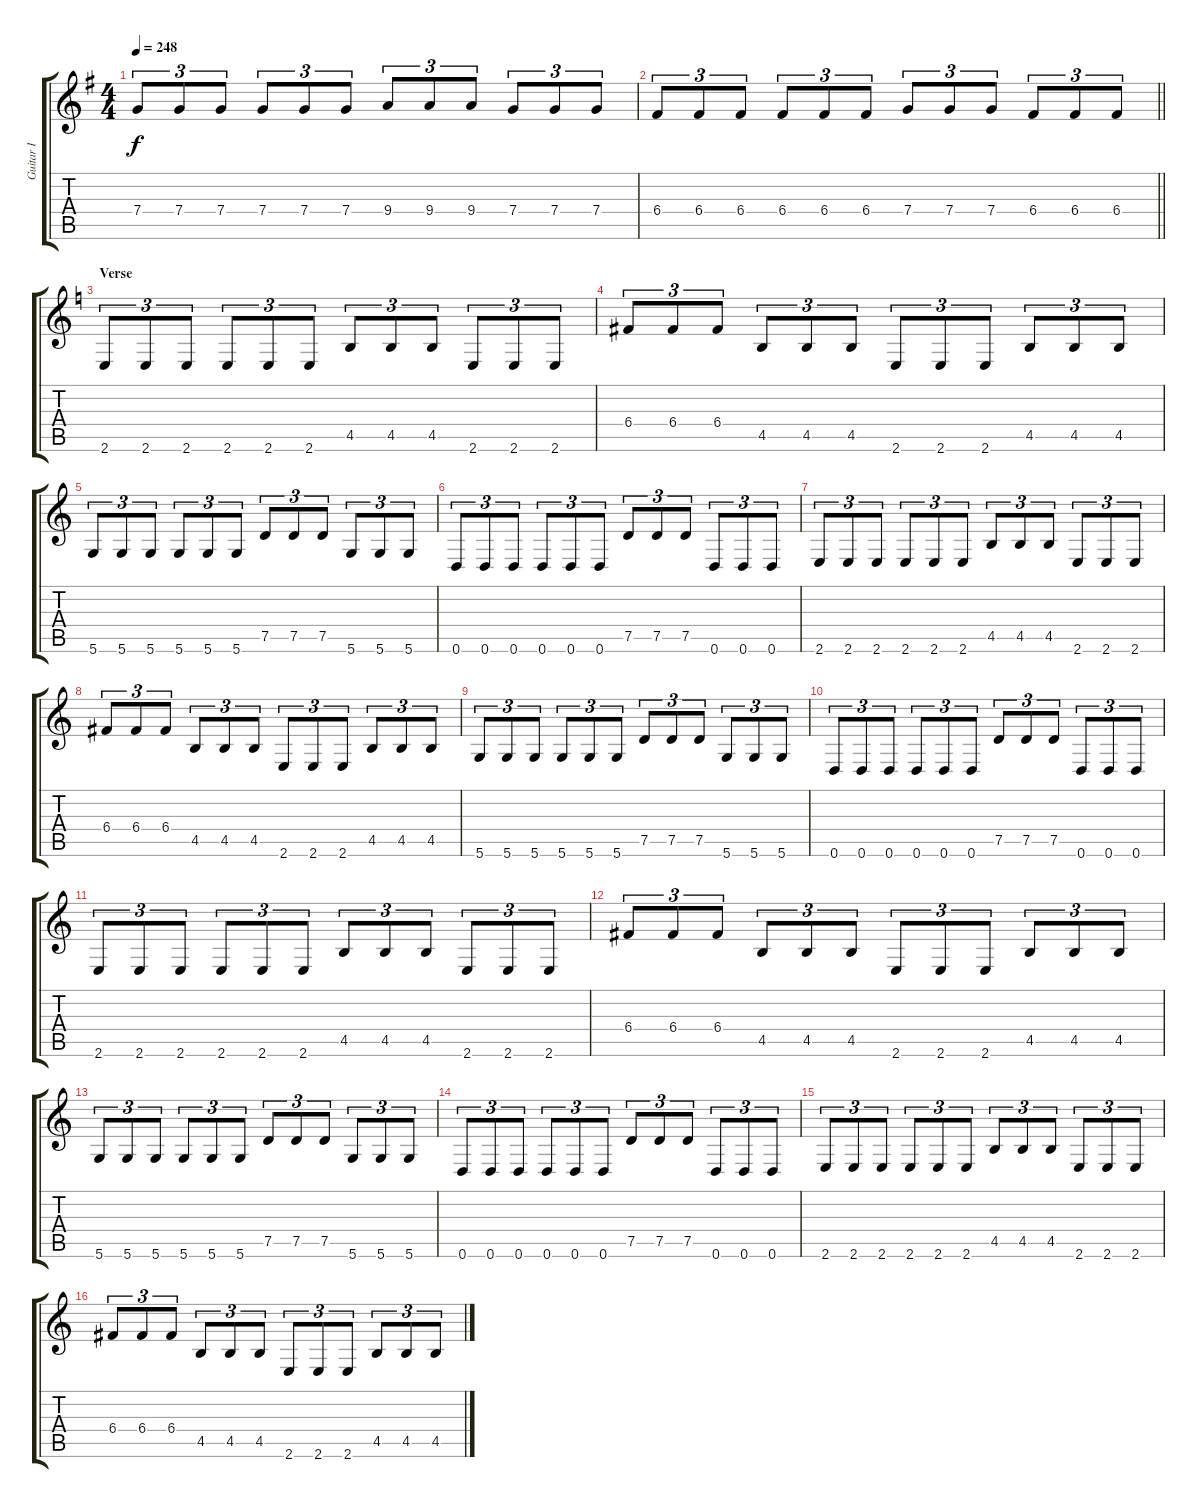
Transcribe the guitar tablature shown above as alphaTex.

\track ("Guitar I" "Guitar I") {instrument overdrivenguitar}
\staff {score tabs}
\tuning (D4 A3 F3 C3 G2 D2) {hide}
\ts (4 4)
\tempo 248
\clef g2
\ks g
7.4.8{tu (3 2) dy f} 7.4.8{tu (3 2)} 7.4.8{tu (3 2)} 7.4.8{tu (3 2)} 7.4.8{tu (3 2)} 7.4.8{tu (3 2)} 9.4.8{tu (3 2)} 9.4.8{tu (3 2)} 9.4.8{tu (3 2)} 7.4.8{tu (3 2)} 7.4.8{tu (3 2)} 7.4.8{tu (3 2)} |
\barLineRight lightlight
6.4.8{tu (3 2)} 6.4.8{tu (3 2)} 6.4.8{tu (3 2)} 6.4.8{tu (3 2)} 6.4.8{tu (3 2)} 6.4.8{tu (3 2)} 7.4.8{tu (3 2)} 7.4.8{tu (3 2)} 7.4.8{tu (3 2)} 6.4.8{tu (3 2)} 6.4.8{tu (3 2)} 6.4.8{tu (3 2)} |
\section ("" "Verse")
\ks c
2.6.8{tu (3 2)} 2.6.8{tu (3 2)} 2.6.8{tu (3 2)} 2.6.8{tu (3 2)} 2.6.8{tu (3 2)} 2.6.8{tu (3 2)} 4.5.8{tu (3 2)} 4.5.8{tu (3 2)} 4.5.8{tu (3 2)} 2.6.8{tu (3 2)} 2.6.8{tu (3 2)} 2.6.8{tu (3 2)} |
6.4.8{tu (3 2)} 6.4.8{tu (3 2)} 6.4.8{tu (3 2)} 4.5.8{tu (3 2)} 4.5.8{tu (3 2)} 4.5.8{tu (3 2)} 2.6.8{tu (3 2)} 2.6.8{tu (3 2)} 2.6.8{tu (3 2)} 4.5.8{tu (3 2)} 4.5.8{tu (3 2)} 4.5.8{tu (3 2)} |
5.6.8{tu (3 2)} 5.6.8{tu (3 2)} 5.6.8{tu (3 2)} 5.6.8{tu (3 2)} 5.6.8{tu (3 2)} 5.6.8{tu (3 2)} 7.5.8{tu (3 2)} 7.5.8{tu (3 2)} 7.5.8{tu (3 2)} 5.6.8{tu (3 2)} 5.6.8{tu (3 2)} 5.6.8{tu (3 2)} |
0.6.8{tu (3 2)} 0.6.8{tu (3 2)} 0.6.8{tu (3 2)} 0.6.8{tu (3 2)} 0.6.8{tu (3 2)} 0.6.8{tu (3 2)} 7.5.8{tu (3 2)} 7.5.8{tu (3 2)} 7.5.8{tu (3 2)} 0.6.8{tu (3 2)} 0.6.8{tu (3 2)} 0.6.8{tu (3 2)} |
2.6.8{tu (3 2)} 2.6.8{tu (3 2)} 2.6.8{tu (3 2)} 2.6.8{tu (3 2)} 2.6.8{tu (3 2)} 2.6.8{tu (3 2)} 4.5.8{tu (3 2)} 4.5.8{tu (3 2)} 4.5.8{tu (3 2)} 2.6.8{tu (3 2)} 2.6.8{tu (3 2)} 2.6.8{tu (3 2)} |
6.4.8{tu (3 2)} 6.4.8{tu (3 2)} 6.4.8{tu (3 2)} 4.5.8{tu (3 2)} 4.5.8{tu (3 2)} 4.5.8{tu (3 2)} 2.6.8{tu (3 2)} 2.6.8{tu (3 2)} 2.6.8{tu (3 2)} 4.5.8{tu (3 2)} 4.5.8{tu (3 2)} 4.5.8{tu (3 2)} |
5.6.8{tu (3 2)} 5.6.8{tu (3 2)} 5.6.8{tu (3 2)} 5.6.8{tu (3 2)} 5.6.8{tu (3 2)} 5.6.8{tu (3 2)} 7.5.8{tu (3 2)} 7.5.8{tu (3 2)} 7.5.8{tu (3 2)} 5.6.8{tu (3 2)} 5.6.8{tu (3 2)} 5.6.8{tu (3 2)} |
0.6.8{tu (3 2)} 0.6.8{tu (3 2)} 0.6.8{tu (3 2)} 0.6.8{tu (3 2)} 0.6.8{tu (3 2)} 0.6.8{tu (3 2)} 7.5.8{tu (3 2)} 7.5.8{tu (3 2)} 7.5.8{tu (3 2)} 0.6.8{tu (3 2)} 0.6.8{tu (3 2)} 0.6.8{tu (3 2)} |
2.6.8{tu (3 2)} 2.6.8{tu (3 2)} 2.6.8{tu (3 2)} 2.6.8{tu (3 2)} 2.6.8{tu (3 2)} 2.6.8{tu (3 2)} 4.5.8{tu (3 2)} 4.5.8{tu (3 2)} 4.5.8{tu (3 2)} 2.6.8{tu (3 2)} 2.6.8{tu (3 2)} 2.6.8{tu (3 2)} |
6.4.8{tu (3 2)} 6.4.8{tu (3 2)} 6.4.8{tu (3 2)} 4.5.8{tu (3 2)} 4.5.8{tu (3 2)} 4.5.8{tu (3 2)} 2.6.8{tu (3 2)} 2.6.8{tu (3 2)} 2.6.8{tu (3 2)} 4.5.8{tu (3 2)} 4.5.8{tu (3 2)} 4.5.8{tu (3 2)} |
5.6.8{tu (3 2)} 5.6.8{tu (3 2)} 5.6.8{tu (3 2)} 5.6.8{tu (3 2)} 5.6.8{tu (3 2)} 5.6.8{tu (3 2)} 7.5.8{tu (3 2)} 7.5.8{tu (3 2)} 7.5.8{tu (3 2)} 5.6.8{tu (3 2)} 5.6.8{tu (3 2)} 5.6.8{tu (3 2)} |
0.6.8{tu (3 2)} 0.6.8{tu (3 2)} 0.6.8{tu (3 2)} 0.6.8{tu (3 2)} 0.6.8{tu (3 2)} 0.6.8{tu (3 2)} 7.5.8{tu (3 2)} 7.5.8{tu (3 2)} 7.5.8{tu (3 2)} 0.6.8{tu (3 2)} 0.6.8{tu (3 2)} 0.6.8{tu (3 2)} |
2.6.8{tu (3 2)} 2.6.8{tu (3 2)} 2.6.8{tu (3 2)} 2.6.8{tu (3 2)} 2.6.8{tu (3 2)} 2.6.8{tu (3 2)} 4.5.8{tu (3 2)} 4.5.8{tu (3 2)} 4.5.8{tu (3 2)} 2.6.8{tu (3 2)} 2.6.8{tu (3 2)} 2.6.8{tu (3 2)} |
6.4.8{tu (3 2)} 6.4.8{tu (3 2)} 6.4.8{tu (3 2)} 4.5.8{tu (3 2)} 4.5.8{tu (3 2)} 4.5.8{tu (3 2)} 2.6.8{tu (3 2)} 2.6.8{tu (3 2)} 2.6.8{tu (3 2)} 4.5.8{tu (3 2)} 4.5.8{tu (3 2)} 4.5.8{tu (3 2)}
